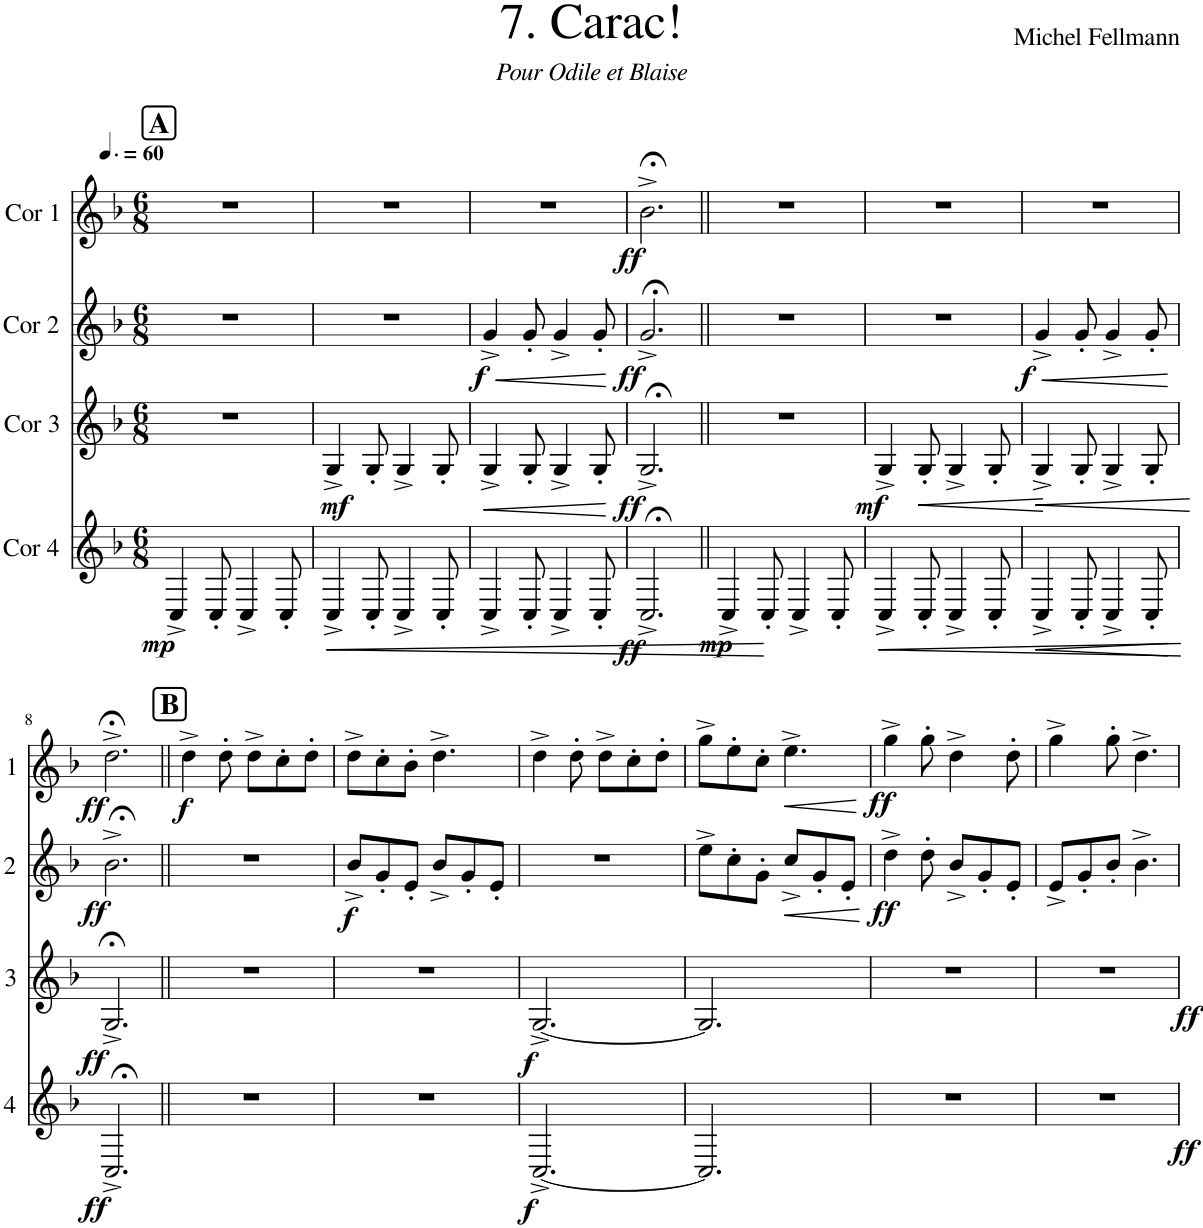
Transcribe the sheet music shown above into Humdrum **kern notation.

**kern	**dynam	**kern	**dynam	**kern	**dynam	**kern	**dynam
*part4	*part4	*part3	*part3	*part2	*part2	*part1	*part1
*staff4	*staff4	*staff3	*staff3	*staff2	*staff2	*staff1	*staff1
*I"Cor 4	*	*I"Cor 3	*	*I"Cor 2	*	*I"Cor 1	*
*clefG2	*	*clefG2	*	*clefG2	*	*clefG2	*
*Trd4c7	*	*Trd4c7	*	*Trd4c7	*	*Trd4c7	*
*k[b-]	*	*k[b-]	*	*k[b-]	*	*k[b-]	*
*M6/8	*	*M6/8	*	*M6/8	*	*M6/8	*
*MM90	*	*MM90	*	*MM90	*	*MM90	*
!!LO:REH:place=s1:a:B:cj:fs=14:t=A
=1	=1	=1	=1	=1	=1	=1	=1
!	!LO:DY:b	!	!LO:DY:b	!	!	!	!
4C^/	mp	2.r	mf	2.r	.	2.r	.
8C'/	.	.	.	.	.	.	.
4C^/	.	.	.	.	.	.	.
8C'/	.	.	.	.	.	.	.
=2	=2	=2	=2	=2	=2	=2	=2
!	!LO:HP:b	!	!	!	!	!	!
4C^/	<	4G^/	.	2.r	.	2.r	.
8C'/	.	8G'/	.	.	.	.	.
4C^/	.	4G^/	.	.	.	.	.
8C'/	.	8G'/	.	.	.	.	.
.	[	.	.	.	.	.	.
=3	=3	=3	=3	=3	=3	=3	=3
!	!	!	!LO:HP:b	!	!LO:HP:b	!	!
!	!	!	!	!	!LO:DY:n=1:b	!	!
4C^/	.	4G^/	<	4g^/	< f	2.r	.
8C'/	.	8G'/	.	8g'/	.	.	.
4C^/	.	4G^/	.	4g^/	.	.	.
8C'/	.	8G'/	.	8g'/	.	.	.
.	.	.	[	.	[	.	.
=4	=4	=4	=4	=4	=4	=4	=4
!	!LO:DY:b	!	!LO:DY:b	!	!LO:DY:b	!	!LO:DY:b
2.C;<^/	ff	2.G;<^/	ff	2.g;<^/	ff	2.b-;<^\	ff
=5||	=5||	=5||	=5||	=5||	=5||	=5||	=5||
!	!LO:DY:b	!	!	!	!	!	!
4C^/	mp	2.r	.	2.r	.	2.r	.
8C'/	.	.	.	.	.	.	.
4C^/	.	.	.	.	.	.	.
8C'/	.	.	.	.	.	.	.
=6	=6	=6	=6	=6	=6	=6	=6
!	!LO:HP:b	!	!LO:DY:b	!	!	!	!
4C^/	<	4G^/	mf	2.r	.	2.r	.
!	!	!	!LO:HP:b	!	!	!	!
8C'/	.	8G'/	<	.	.	.	.
4C^/	.	4G^/	.	.	.	.	.
8C'/	.	8G'/	.	.	.	.	.
.	[	.	[	.	.	.	.
=7	=7	=7	=7	=7	=7	=7	=7
!	!LO:HP:b	!	!LO:HP:b	!	!LO:HP:b	!	!
!	!	!	!	!	!LO:DY:n=1:b	!	!
4C^/	<	4G^/	<	4g^/	< f	2.r	.
8C'/	.	8G'/	.	8g'/	.	.	.
4C^/	.	4G^/	.	4g^/	.	.	.
8C'/	.	8G'/	.	8g'/	.	.	.
.	[	.	[	.	[	.	.
!!LO:LB:g=z
=8	=8	=8	=8	=8	=8	=8	=8
!	!LO:DY:b	!	!LO:DY:b	!	!LO:DY:b	!	!LO:DY:b
2.C;<^/	ff	2.G;<^/	ff	2.b-;<^\	ff	2.dd;<^\	ff
!!LO:REH:place=s1:a:B:cj:fs=14:t=B
=9||	=9||	=9||	=9||	=9||	=9||	=9||	=9||
!	!	!	!	!	!	!	!LO:DY:b
2.r	.	2.r	.	2.r	.	4dd^\	f
.	.	.	.	.	.	8dd'\	.
.	.	.	.	.	.	8dd^\L	.
.	.	.	.	.	.	8cc'\	.
.	.	.	.	.	.	8dd'\J	.
=10	=10	=10	=10	=10	=10	=10	=10
!	!	!	!	!	!LO:DY:b	!	!
2.r	.	2.r	.	8b-^/L	f	8dd^\L	.
.	.	.	.	8g'/	.	8cc'\	.
.	.	.	.	8e'/J	.	8b-'\J	.
.	.	.	.	8b-^/L	.	4.dd^\	.
.	.	.	.	8g'/	.	.	.
.	.	.	.	8e'/J	.	.	.
=11	=11	=11	=11	=11	=11	=11	=11
!	!LO:DY:b	!	!LO:DY:b	!	!	!	!
[2.C^/	f	[2.G^/	f	2.r	.	4dd^\	.
.	.	.	.	.	.	8dd'\	.
.	.	.	.	.	.	8dd^\L	.
.	.	.	.	.	.	8cc'\	.
.	.	.	.	.	.	8dd'\J	.
=12	=12	=12	=12	=12	=12	=12	=12
2.C/]	.	2.G/]	.	8ee^\L	.	8gg^\L	.
.	.	.	.	8cc'\	.	8ee'\	.
.	.	.	.	8g'\J	.	8cc'\J	.
!	!	!	!	!	!LO:HP:b	!	!LO:HP:b
.	.	.	.	8cc^/L	<	4.ee^\	<
.	.	.	.	8g'/	.	.	.
.	.	.	.	8e'/J	.	.	.
.	.	.	.	.	[	.	[
=13	=13	=13	=13	=13	=13	=13	=13
!	!	!	!	!	!LO:DY:b	!	!LO:DY:b
2.r	.	2.r	.	4dd^\	ff	4gg^\	ff
.	.	.	.	8dd'\	.	8gg'\	.
.	.	.	.	8b-^/L	.	4dd^\	.
.	.	.	.	8g'/	.	.	.
.	.	.	.	8e'/J	.	8dd'\	.
=14	=14	=14	=14	=14	=14	=14	=14
!	!LO:DY:b	!	!LO:DY:b	!	!	!	!
2.r	ff	2.r	ff	8e^/L	.	4gg^\	.
.	.	.	.	8g'/	.	.	.
.	.	.	.	8b-'/J	.	8gg'\	.
.	.	.	.	4.b-^\	.	4.dd^\	.
=	=	=	=	=	=	=	=
*-	*-	*-	*-	*-	*-	*-	*-
